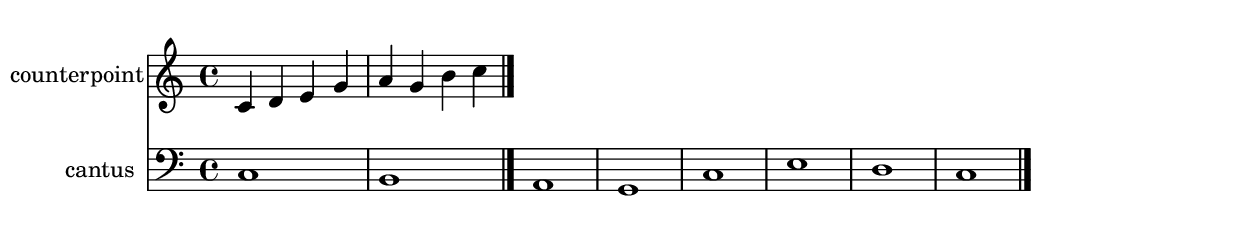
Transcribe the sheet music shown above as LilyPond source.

\version "2.14.2"
<<
  \new Staff {
    \set Staff.instrumentName = #"counterpoint"
    \clef treble
    \key c \major
    \relative c' { c d e g a g b c \bar "|." }
  }
  \new Staff {
    \set Staff.instrumentName = #"cantus" 
    \clef bass
    \key c \major
    \relative c { c1 b a g c e d c \bar "|." }
  }
>>
